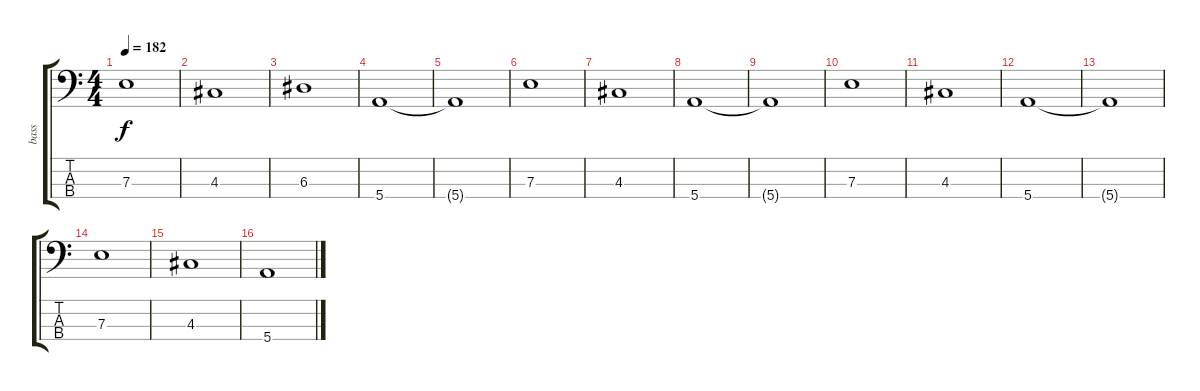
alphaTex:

\track ("bass" "bass") {instrument electricbasspick}
\staff {score tabs}
\tuning (G2 D2 A1 E1) {hide}
\ts (4 4)
\tempo 182
\clef f4
\ks c
7.3{t}.1{dy f} |
4.3.1 |
6.3.1 |
5.4.1 |
5.4{t}.1 |
7.3.1 |
4.3.1 |
5.4.1 |
5.4{t}.1 |
7.3.1 |
4.3.1 |
5.4.1 |
5.4{t}.1 |
7.3.1 |
4.3.1 |
5.4.1
